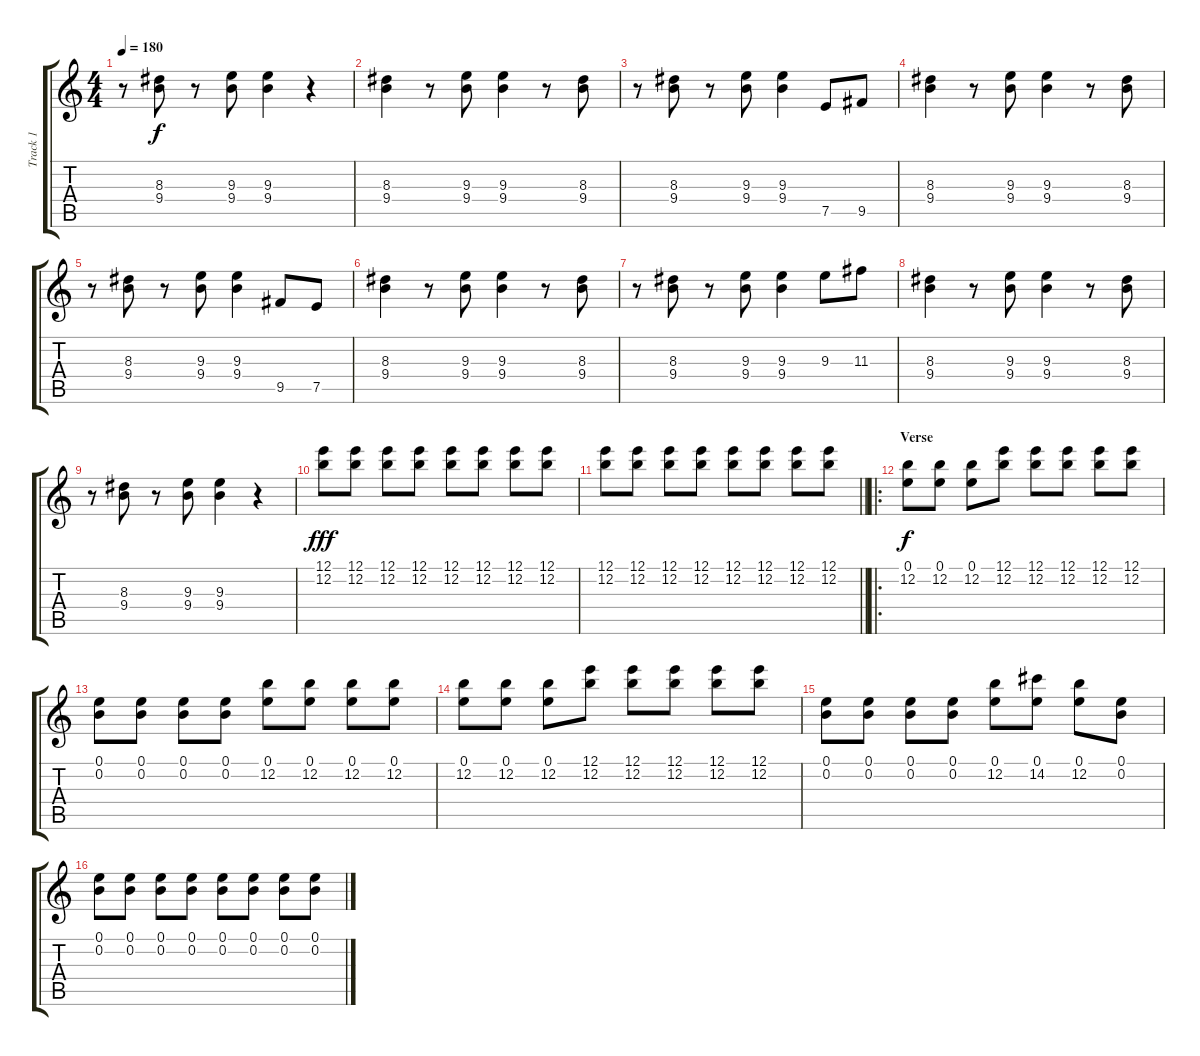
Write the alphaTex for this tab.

\track ("Track 1" "Track 1") {instrument distortionguitar}
\staff {score tabs}
\tuning (E4 B3 G3 D3 A2 E2) {hide}
\ts (4 4)
\tempo 180
\clef g2
\ks c
r.8{dy f} (8.3 9.4).8 r.8 (9.3 9.4).8 (9.3 9.4).4 r.4 |
(8.3 9.4).4 r.8 (9.3 9.4).8 (9.3 9.4).4 r.8 (8.3 9.4).8 |
r.8 (8.3 9.4).8 r.8 (9.3 9.4).8 (9.3 9.4).4 7.5.8 9.5.8 |
(8.3 9.4).4 r.8 (9.3 9.4).8 (9.3 9.4).4 r.8 (8.3 9.4).8 |
r.8 (8.3 9.4).8 r.8 (9.3 9.4).8 (9.3 9.4).4 9.5.8 7.5.8 |
(8.3 9.4).4 r.8 (9.3 9.4).8 (9.3 9.4).4 r.8 (8.3 9.4).8 |
r.8 (8.3 9.4).8 r.8 (9.3 9.4).8 (9.3 9.4).4 9.3.8 11.3.8 |
(8.3 9.4).4 r.8 (9.3 9.4).8 (9.3 9.4).4 r.8 (8.3 9.4).8 |
r.8 (8.3 9.4).8 r.8 (9.3 9.4).8 (9.3 9.4).4 r.4 |
(12.1 12.2).8{dy fff} (12.1 12.2).8 (12.1 12.2).8 (12.1 12.2).8 (12.1 12.2).8 (12.1 12.2).8 (12.1 12.2).8 (12.1 12.2).8 |
\barLineRight lightlight
(12.1 12.2).8 (12.1 12.2).8 (12.1 12.2).8 (12.1 12.2).8 (12.1 12.2).8 (12.1 12.2).8 (12.1 12.2).8 (12.1 12.2).8 |
\ro
\section ("" "Verse")
(0.1 12.2).8{dy f} (0.1 12.2).8 (0.1 12.2).8 (12.1 12.2).8 (12.1 12.2).8 (12.1 12.2).8 (12.1 12.2).8 (12.1 12.2).8 |
(0.1 0.2).8 (0.1 0.2).8 (0.1 0.2).8 (0.1 0.2).8 (0.1 12.2).8 (0.1 12.2).8 (0.1 12.2).8 (0.1 12.2).8 |
(0.1 12.2).8 (0.1 12.2).8 (0.1 12.2).8 (12.1 12.2).8 (12.1 12.2).8 (12.1 12.2).8 (12.1 12.2).8 (12.1 12.2).8 |
(0.1 0.2).8 (0.1 0.2).8 (0.1 0.2).8 (0.1 0.2).8 (0.1 12.2).8 (0.1 14.2).8 (0.1 12.2).8 (0.1 0.2).8 |
(0.1 0.2).8 (0.1 0.2).8 (0.1 0.2).8 (0.1 0.2).8 (0.1 0.2).8 (0.1 0.2).8 (0.1 0.2).8 (0.1 0.2).8
